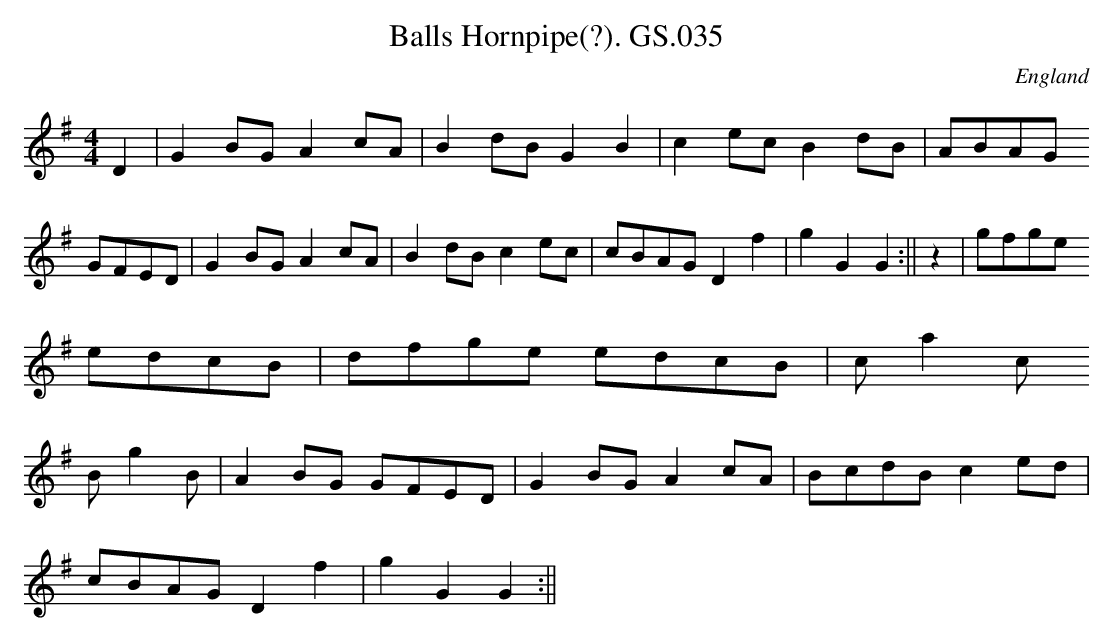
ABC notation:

X:1
T:Balls Hornpipe(?). GS.035
M:4/4
L:1/8
O:England
K:G major
D2 | G2 BG A2 cA | B2 dB G2B2 | c2 ec B2 dB |ABAG
GFED | G2 BG A2 cA | B2 dB c2 ec | cBAG D2f2 | g2 G2G2 :||z2| gfge
edcB | dfge edcB | ca2 c
 B g2 B | A2 BG GFED | G2 BG A2 cA | BcdB c2 ed  |
cBAG D2 f2 | g2G2G2 :||
